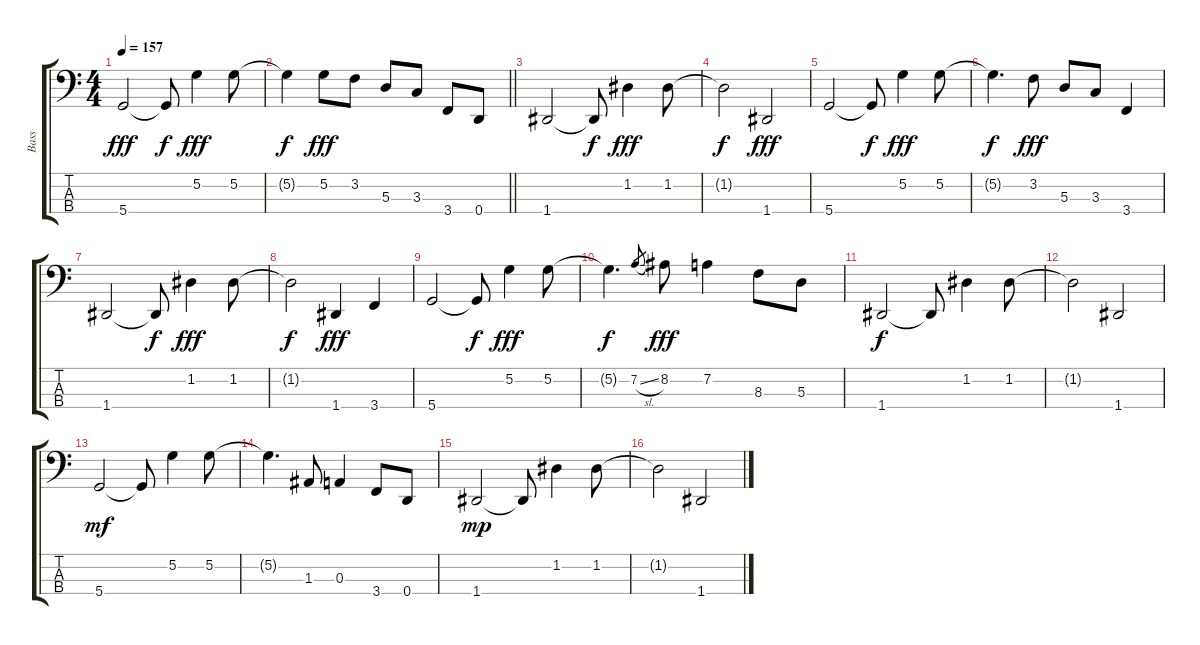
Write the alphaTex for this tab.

\track ("Bass" "Bass") {instrument electricbasspick}
\staff {score tabs}
\tuning (G2 D2 A1 D1) {hide}
\ts (4 4)
\tempo 157
\clef f4
\ks c
5.4.2{dy fff} 5.4{t}.8{dy f} 5.2.4{dy fff} 5.2.8 |
\barLineRight lightlight
5.2{t}.4{dy f} 5.2.8{dy fff} 3.2.8 5.3.8 3.3.8 3.4.8 0.4.8 |
1.4.2 1.4{t}.8{dy f} 1.2.4{dy fff} 1.2.8 |
1.2{t}.2{dy f} 1.4.2{dy fff} |
5.4.2 5.4{t}.8{dy f} 5.2.4{dy fff} 5.2.8 |
5.2{t}.4{d dy f} 3.2.8{dy fff} 5.3.8 3.3.8 3.4.4 |
1.4.2 1.4{t}.8{dy f} 1.2.4{dy fff} 1.2.8 |
1.2{t}.2{dy f} 1.4.4{dy fff} 3.4.4 |
5.4.2 5.4{t}.8{dy f} 5.2.4{dy fff} 5.2.8 |
5.2{t}.4{d dy f} 7.2{sl}.8{gr} 8.2.8{dy fff} 7.2.4 8.3.8 5.3.8 |
1.4.2{dy f} 1.4{t}.8 1.2.4 1.2.8 |
1.2{t}.2 1.4.2 |
5.4.2{dy mf} 5.4{t}.8 5.2.4 5.2.8 |
5.2{t}.4{d} 1.3.8 0.3.4 3.4.8 0.4.8 |
1.4.2{dy mp} 1.4{t}.8 1.2.4 1.2.8 |
1.2{t}.2 1.4.2
